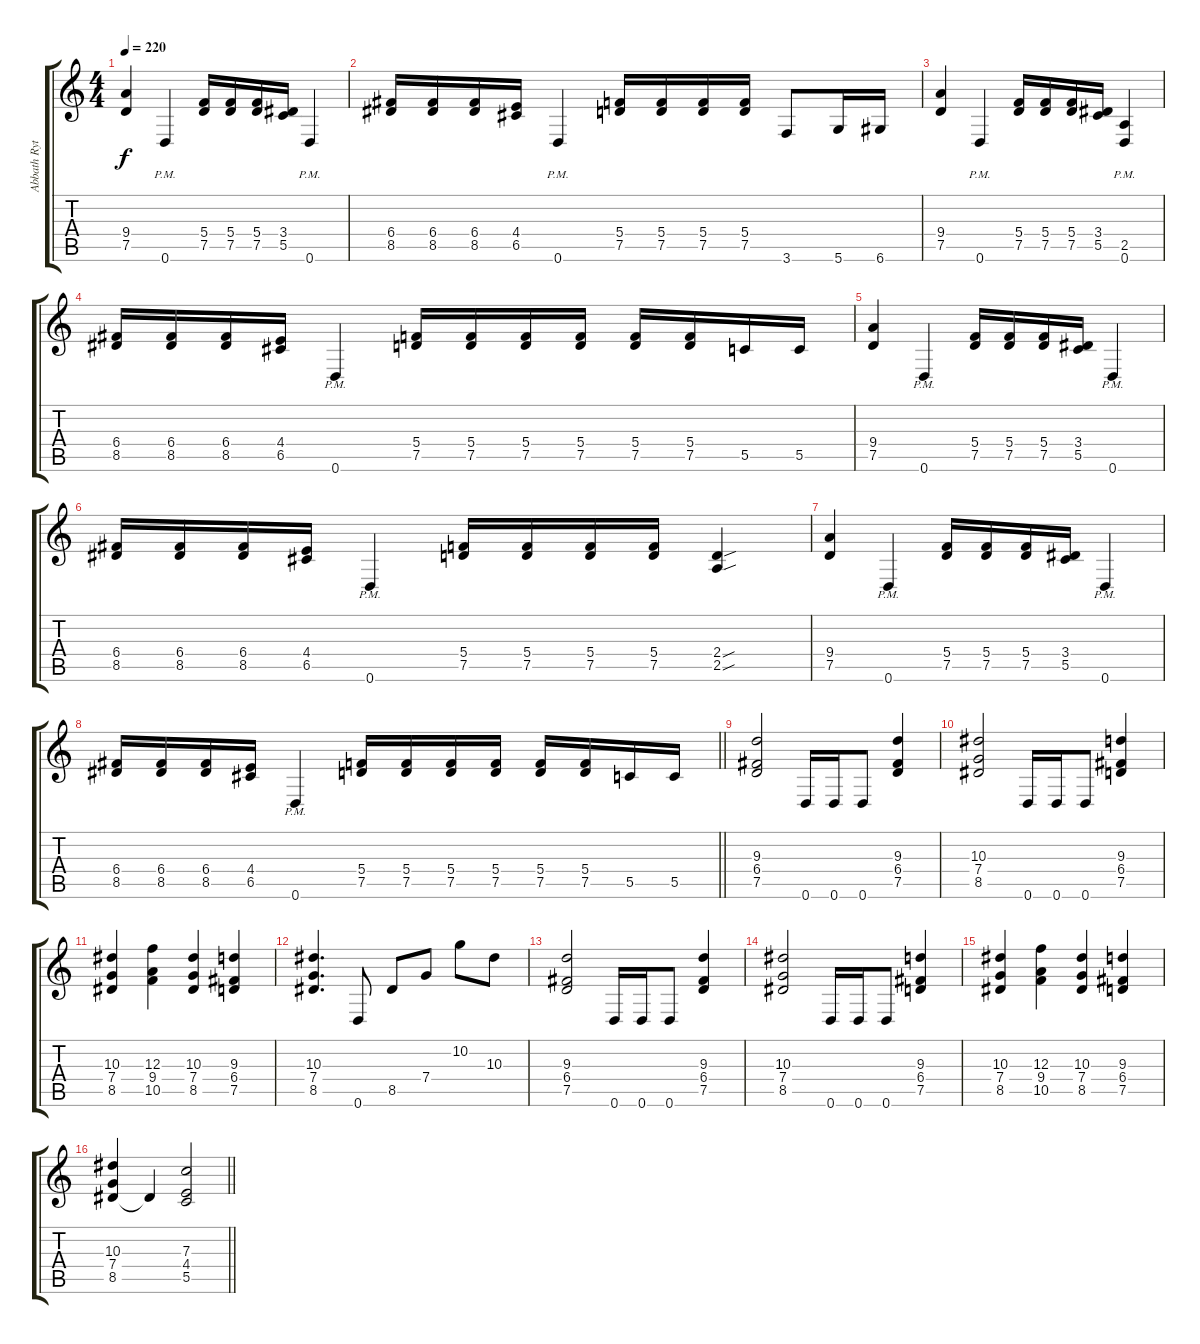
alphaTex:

\track ("Abbath Rythm Guitar" "Abbath Ryt") {instrument distortionguitar}
\staff {score tabs}
\tuning (D4 A3 F3 C3 G2 D2) {hide}
\ts (4 4)
\tempo 220
\clef g2
\ks c
(9.4 7.5).4{dy f} 0.6{pm}.4 (5.4 7.5).16 (5.4 7.5).16 (5.4 7.5).16 (3.4 5.5).16 0.6{pm}.4 |
(6.4 8.5).16 (6.4 8.5).16 (6.4 8.5).16 (4.4 6.5).16 0.6{pm}.4 (5.4 7.5).16 (5.4 7.5).16 (5.4 7.5).16 (5.4 7.5).16 3.6.8 5.6.16 6.6.16 |
(9.4 7.5).4 0.6{pm}.4 (5.4 7.5).16 (5.4 7.5).16 (5.4 7.5).16 (3.4 5.5).16 (2.5{pm} 0.6{pm}).4 |
(6.4 8.5).16 (6.4 8.5).16 (6.4 8.5).16 (4.4 6.5).16 0.6{pm}.4 (5.4 7.5).16 (5.4 7.5).16 (5.4 7.5).16 (5.4 7.5).16 (5.4 7.5).16 (5.4 7.5).16 5.5.16 5.5.16 |
(9.4 7.5).4 0.6{pm}.4 (5.4 7.5).16 (5.4 7.5).16 (5.4 7.5).16 (3.4 5.5).16 0.6{pm}.4 |
(6.4 8.5).16 (6.4 8.5).16 (6.4 8.5).16 (4.4 6.5).16 0.6{pm}.4 (5.4 7.5).16 (5.4 7.5).16 (5.4 7.5).16 (5.4 7.5).16 (2.4{sou} 2.5{sou}).4 |
(9.4 7.5).4 0.6{pm}.4 (5.4 7.5).16 (5.4 7.5).16 (5.4 7.5).16 (3.4 5.5).16 0.6{pm}.4 |
\barLineRight lightlight
(6.4 8.5).16 (6.4 8.5).16 (6.4 8.5).16 (4.4 6.5).16 0.6{pm}.4 (5.4 7.5).16 (5.4 7.5).16 (5.4 7.5).16 (5.4 7.5).16 (5.4 7.5).16 (5.4 7.5).16 5.5.16 5.5.16 |
(9.3 6.4 7.5).2 0.6.16 0.6.16 0.6.8 (9.3 6.4 7.5).4 |
(10.3 7.4 8.5).2 0.6.16 0.6.16 0.6.8 (9.3 6.4 7.5).4 |
(10.3 7.4 8.5).4 (12.3 9.4 10.5).4 (10.3 7.4 8.5).4 (9.3 6.4 7.5).4 |
(10.3 7.4 8.5).4{d} 0.6.8 8.5.8 7.4.8 10.2.8 10.3.8 |
(9.3 6.4 7.5).2 0.6.16 0.6.16 0.6.8 (9.3 6.4 7.5).4 |
(10.3 7.4 8.5).2 0.6.16 0.6.16 0.6.8 (9.3 6.4 7.5).4 |
(10.3 7.4 8.5).4 (12.3 9.4 10.5).4 (10.3 7.4 8.5).4 (9.3 6.4 7.5).4 |
\barLineRight lightlight
(10.3 7.4 8.5).4 8.5{t}.4 (7.3 4.4 5.5).2
